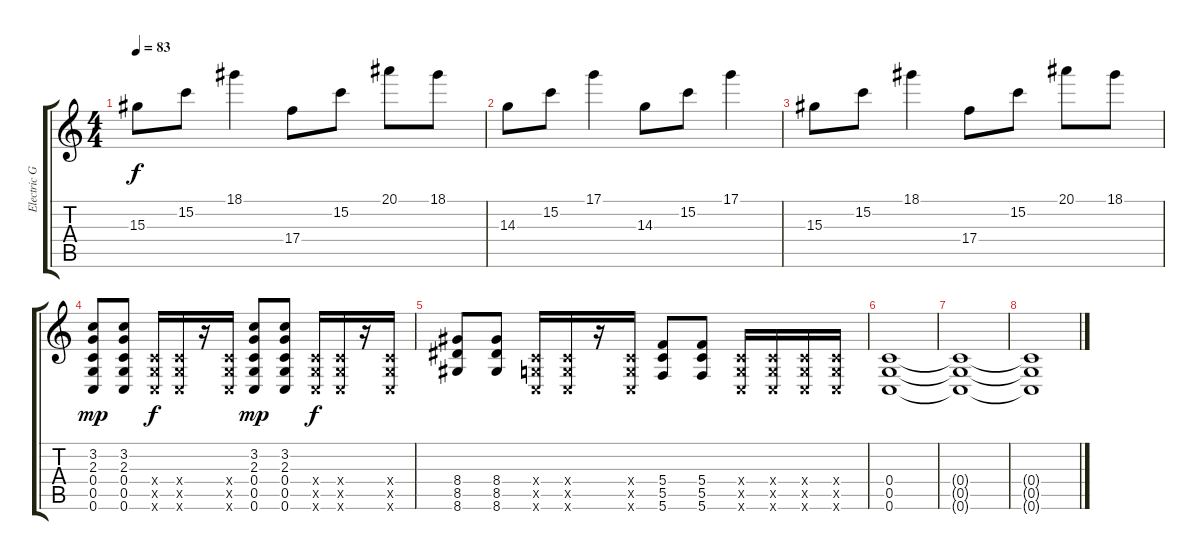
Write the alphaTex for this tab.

\track ("Electric Guitar 2" "Electric G") {instrument distortionguitar}
\staff {score tabs}
\tuning (D4 A3 F3 C3 G2 C2) {hide}
\ts (4 4)
\tempo 83
\clef g2
\ks c
15.3.8{dy f} 15.2.8 18.1.4 17.4.8 15.2.8 20.1.8 18.1.8 |
14.3.8 15.2.8 17.1.4 14.3.8 15.2.8 17.1.4 |
15.3.8 15.2.8 18.1.4 17.4.8 15.2.8 20.1.8 18.1.8 |
(3.2 2.3 0.4 0.5 0.6).8{dy mp} (3.2 2.3 0.4 0.5 0.6).8 (0.4{x} 0.5{x} 0.6{x}).16{dy f} (0.4{x} 0.5{x} 0.6{x}).16 r.16 (0.4{x} 0.5{x} 0.6{x}).16 (3.2 2.3 0.4 0.5 0.6).8{dy mp} (3.2 2.3 0.4 0.5 0.6).8 (0.4{x} 0.5{x} 0.6{x}).16{dy f} (0.4{x} 0.5{x} 0.6{x}).16 r.16 (0.4{x} 0.5{x} 0.6{x}).16 |
(8.4 8.5 8.6).8 (8.4 8.5 8.6).8 (0.4{x} 0.5{x} 0.6{x}).16 (0.4{x} 0.5{x} 0.6{x}).16 r.16 (0.4{x} 0.5{x} 0.6{x}).16 (5.4 5.5 5.6).8 (5.4 5.5 5.6).8 (0.4{x} 0.5{x} 0.6{x}).16 (0.4{x} 0.5{x} 0.6{x}).16 (0.4{x} 0.5{x} 0.6{x}).16 (0.4{x} 0.5{x} 0.6{x}).16 |
(0.4 0.5 0.6).1{volume 0} |
(0.4{t} 0.5{t} 0.6{t}).1 |
(0.4{t} 0.5{t} 0.6{t}).1
